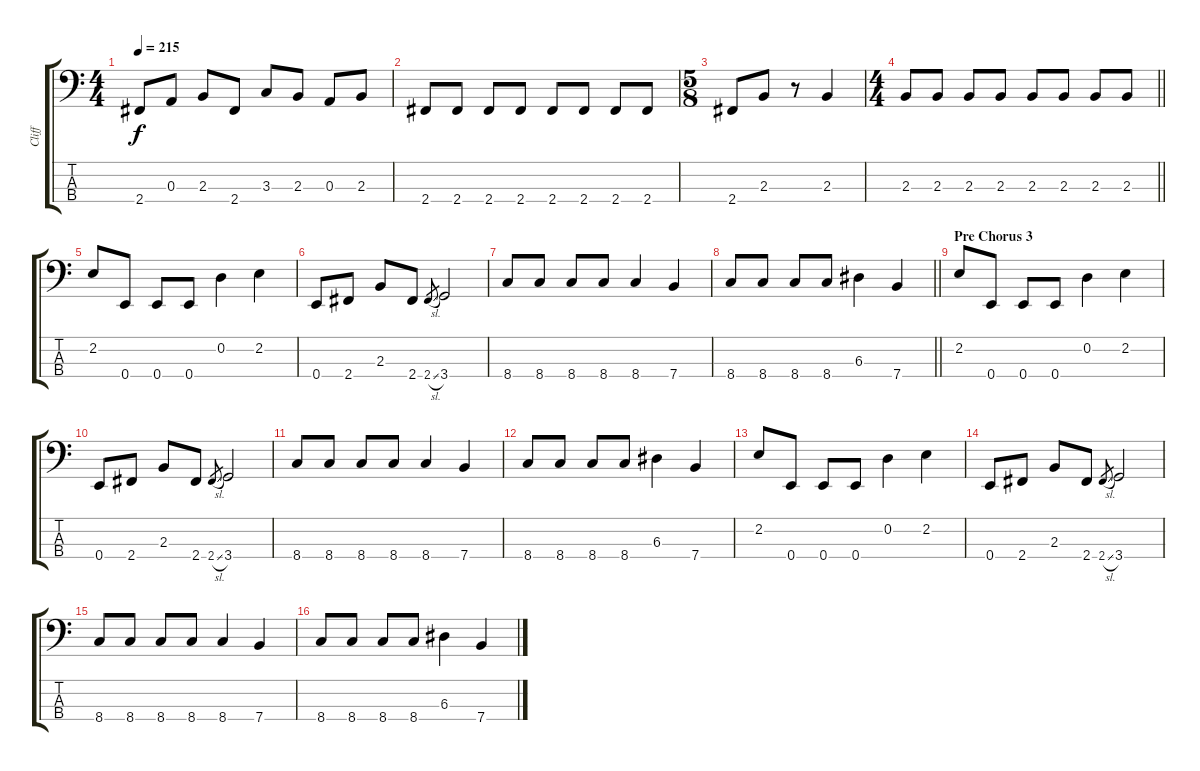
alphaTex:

\track ("Cliff" "Cliff") {instrument electricbassfinger}
\staff {score tabs}
\tuning (G2 D2 A1 E1) {hide}
\ts (4 4)
\tempo 215
\clef f4
\ks c
2.4.8{dy f} 0.3.8 2.3.8 2.4.8 3.3.8 2.3.8 0.3.8 2.3.8 |
2.4.8 2.4.8 2.4.8 2.4.8 2.4.8 2.4.8 2.4.8 2.4.8 |
\ts (5 8)
2.4.8 2.3.8 r.8 2.3.4 |
\ts (4 4)
\barLineRight lightlight
2.3.8 2.3.8 2.3.8 2.3.8 2.3.8 2.3.8 2.3.8 2.3.8 |
2.2.8 0.4.8 0.4.8 0.4.8 0.2.4 2.2.4 |
0.4.8 2.4.8 2.3.8 2.4.8 2.4{sl}.8{gr} 3.4.2 |
8.4.8 8.4.8 8.4.8 8.4.8 8.4.4 7.4.4 |
\barLineRight lightlight
8.4.8 8.4.8 8.4.8 8.4.8 6.3.4 7.4.4 |
\section ("" "Pre Chorus 3")
2.2.8 0.4.8 0.4.8 0.4.8 0.2.4 2.2.4 |
0.4.8 2.4.8 2.3.8 2.4.8 2.4{sl}.8{gr} 3.4.2 |
8.4.8 8.4.8 8.4.8 8.4.8 8.4.4 7.4.4 |
8.4.8 8.4.8 8.4.8 8.4.8 6.3.4 7.4.4 |
2.2.8 0.4.8 0.4.8 0.4.8 0.2.4 2.2.4 |
0.4.8 2.4.8 2.3.8 2.4.8 2.4{sl}.8{gr} 3.4.2 |
8.4.8 8.4.8 8.4.8 8.4.8 8.4.4 7.4.4 |
8.4.8 8.4.8 8.4.8 8.4.8 6.3.4 7.4.4
